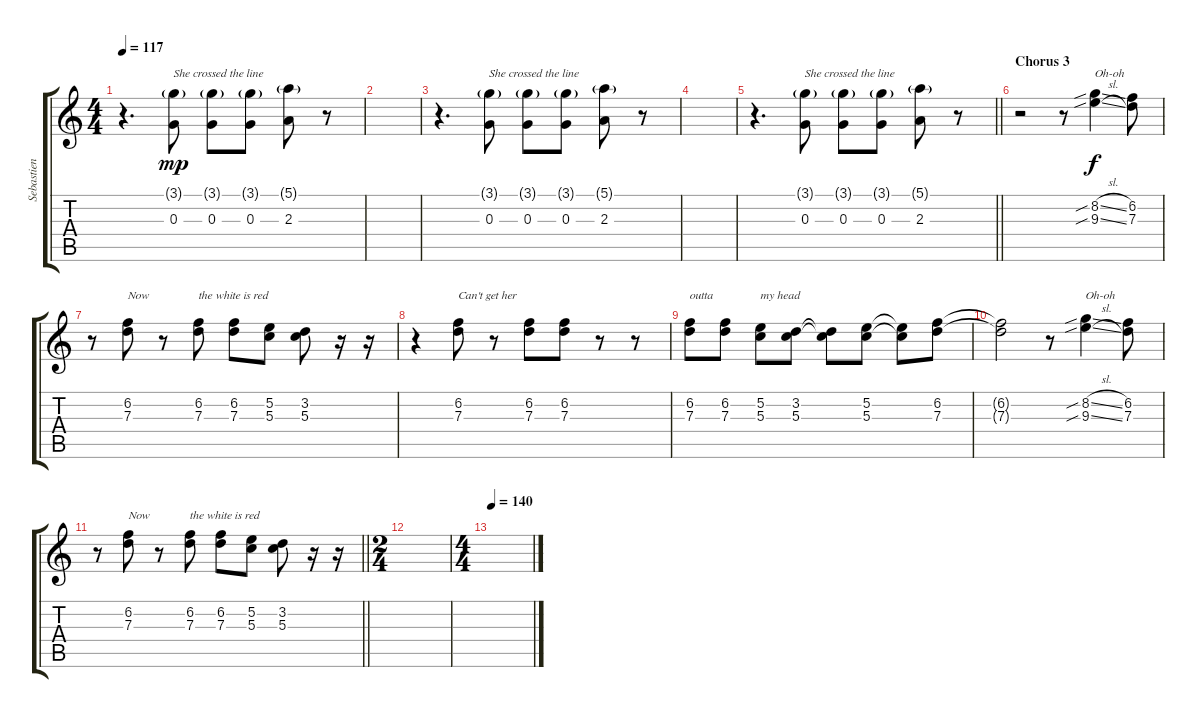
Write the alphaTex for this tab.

\track ("Sebastien Grainger Vocals" "Sebastien ") {instrument contrabass}
\staff {score tabs}
\tuning (E4 B3 G3 D3 A2 E2) {hide}
\ts (4 4)
\tempo 117
\clef g2
\ks c
r.4{d dy mp} (3.1{g} 0.3).8{txt "She crossed the line"} (3.1{g} 0.3).8 (3.1{g} 0.3).8 (5.1{g} 2.3).8 r.8 |
|
r.4{d} (3.1{g} 0.3).8{txt "She crossed the line"} (3.1{g} 0.3).8 (3.1{g} 0.3).8 (5.1{g} 2.3).8 r.8 |
|
\barLineRight lightlight
r.4{d} (3.1{g} 0.3).8{txt "She crossed the line"} (3.1{g} 0.3).8 (3.1{g} 0.3).8 (5.1{g} 2.3).8 r.8 |
\section ("" "Chorus 3")
r.2 r.8 (8.2{sib sl} 9.3{sib sl}).4{txt "Oh-oh" dy f} (6.2 7.3).8 |
r.8 (6.2 7.3).8{txt "Now"} r.8 (6.2 7.3).8{txt "the white is red"} (6.2 7.3).8 (5.2 5.3).8 (3.2 5.3).8 r.16 r.16 |
r.4 (6.2 7.3).8{txt "Can't get her"} r.8 (6.2 7.3).8 (6.2 7.3).8 r.8 r.8 |
(6.2 7.3).8{txt "outta"} (6.2 7.3).8 (5.2 5.3).8{txt "my head"} (3.2 5.3).8 (3.2{t} 5.3{t}).8 (5.2 5.3).8 (5.2{t} 5.3{t}).8 (6.2 7.3).8 |
(6.2{t} 7.3{t}).2 r.8 (8.2{sib sl} 9.3{sib sl}).4{txt "Oh-oh"} (6.2 7.3).8 |
\barLineRight lightlight
r.8 (6.2 7.3).8{txt "Now"} r.8 (6.2 7.3).8{txt "the white is red"} (6.2 7.3).8 (5.2 5.3).8 (3.2 5.3).8 r.16 r.16 |
\ts (2 4)
|
\ts (4 4)
\tempo 140
